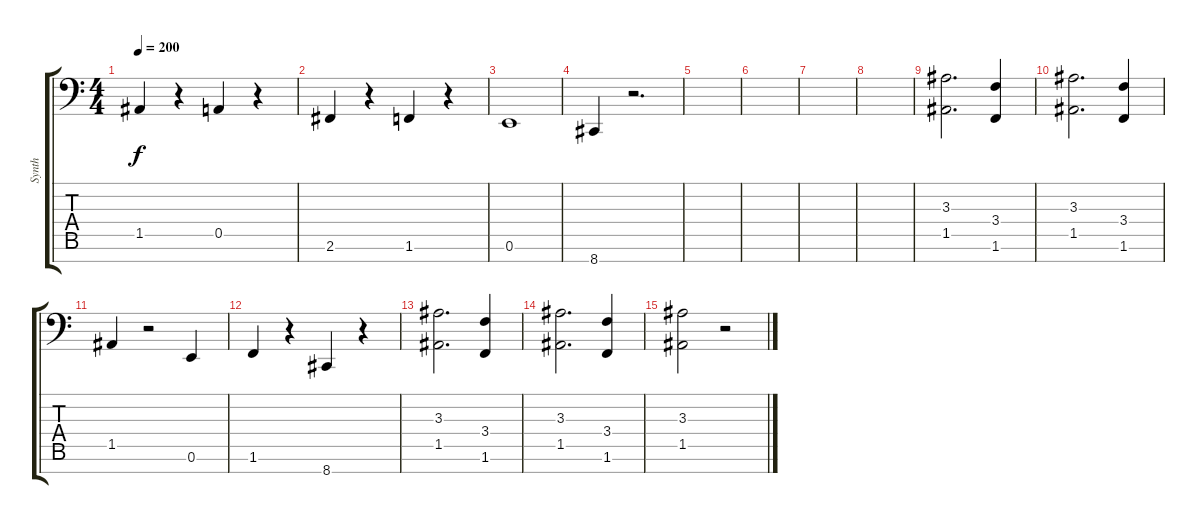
\track ("Synth" "Synth") {instrument oboe}
\staff {score tabs}
\tuning (E4 B3 G3 D3 A2 E2 F1) {hide}
\ts (4 4)
\tempo 200
\clef f4
\ks c
1.5.4{dy f} r.4 0.5.4 r.4 |
2.6.4 r.4 1.6.4 r.4 |
0.6.1 |
8.7.4 r.2{d} |
|
|
|
|
(3.3 1.5).2{d} (3.4 1.6).4 |
(3.3 1.5).2{d} (3.4 1.6).4 |
1.5.4 r.2 0.6.4 |
1.6.4 r.4 8.7.4 r.4 |
(3.3 1.5).2{d} (3.4 1.6).4 |
(3.3 1.5).2{d} (3.4 1.6).4 |
(3.3 1.5).2 r.2
